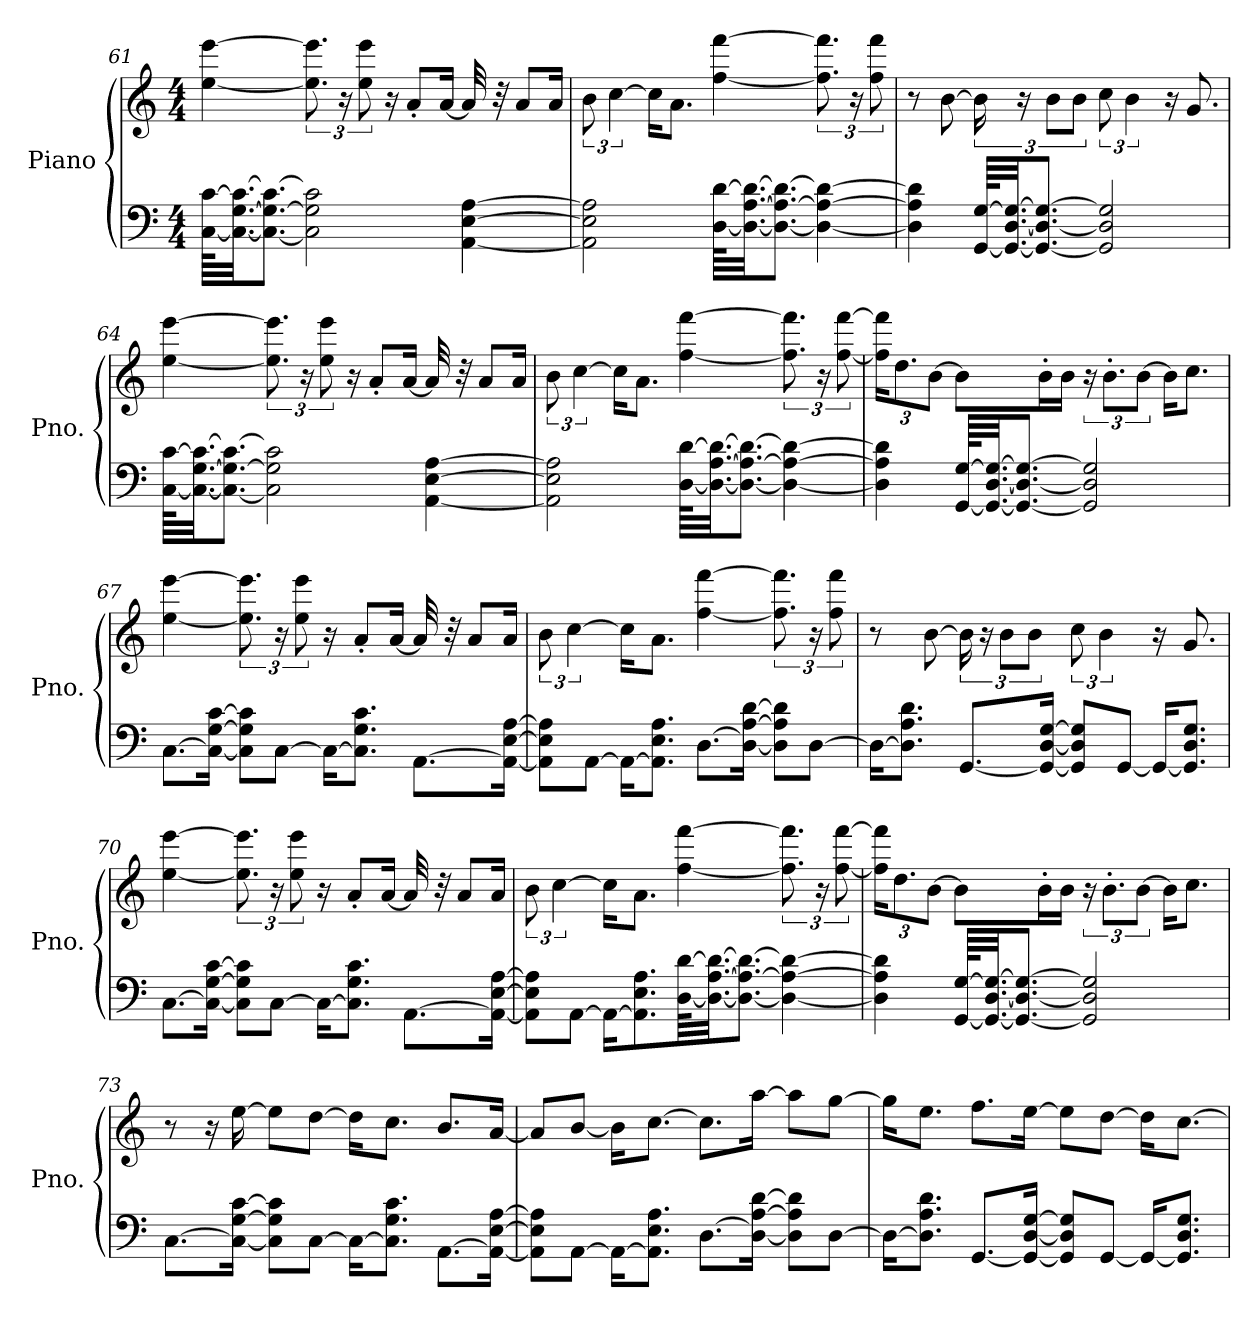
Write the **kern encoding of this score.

**kern	**kern
*part2	*part1
*staff2	*staff1
*I"Piano	*I"Piano
*I'Pno.	*I'Pno.
*clefF4	*clefG2
*k[]	*k[]
*M4/4	*M4/4
=61	=61
[64C\ [64c\KLLL	[4ee\ [4eee\
32.C\_ [32.G\ 32.c\_JJ	.
8.C\_ 8.G\_ 8.c\_J	.
2C\] 2G\] 2c\]	12.ee\] 12.eee\]
.	24r
.	12ee\ 12eee\
.	16r
.	8a'/L
.	[16a/Jk
[4AA\ [4E\ [4A\	32a/]
.	32r
.	8a/L
.	16a/Jk
!!LO:LB:g=z
=62	=62
2AA\] 2E\] 2A\]	12b\
.	[6cc\
.	16cc\KL]
.	8.a\J
[64D\ [64d\KLLL	[4ff\ [4fff\
32.D\_ [32.A\ 32.d\_JJ	.
8.D\_ 8.A\_ 8.d\_J	.
4D\_ 4A\_ 4d\_	12.ff\] 12.fff\]
.	24r
.	12ff\ 12fff\
=63	=63
4D\] 4A\] 4d\]	8r
.	[8b\
[64GG/ [64G/KLLL	24b\]
32.GG/_ [32.D/ 32.G/_JJ	.
.	24r
8.GG/_ 8.D/_ 8.G/_J	.
.	12b\L
.	12b\J
2GG/] 2D/] 2G/]	12cc\
.	6b\
.	16r
.	8.g/
!!LO:LB:g=z
=64	=64
[64C\ [64c\KLLL	[4ee\ [4eee\
32.C\_ [32.G\ 32.c\_JJ	.
8.C\_ 8.G\_ 8.c\_J	.
2C\] 2G\] 2c\]	12.ee\] 12.eee\]
.	24r
.	12ee\ 12eee\
.	16r
.	8a'/L
.	[16a/Jk
[4AA\ [4E\ [4A\	32a/]
.	32r
.	8a/L
.	16a/Jk
=65	=65
2AA\] 2E\] 2A\]	12b\
.	[6cc\
.	16cc\KL]
.	8.a\J
[64D\ [64d\KLLL	[4ff\ [4fff\
32.D\_ [32.A\ 32.d\_JJ	.
8.D\_ 8.A\_ 8.d\_J	.
4D\_ 4A\_ 4d\_	12.ff\] 12.fff\]
.	24r
.	[12ff\ [12fff\
!!LO:PB:g=z
=66	=66
*	*Xbrackettup
4D\] 4A\] 4d\]	24ff\] 24fff\]KL
.	12.dd\
.	[12b\J
[64GG/ [64G/KLLL	8b\L]
32.GG/_ [32.D/ 32.G/_JJ	.
8.GG/_ 8.D/_ 8.G/_J	.
.	16b'\L
.	16b\JJ
*	*brackettup
2GG/] 2D/] 2G/]	24r
.	12.b'\L
.	[12b\J
.	16b\KL]
.	8.cc\J
=67	=67
[8.C\L	[4ee\ [4eee\
16C\_ [16G\ [16c\Jk	.
8C\] 8G\] 8c\]L	12.ee\] 12.eee\]
[8C\J	24r
.	12ee\ 12eee\
16C\KL_	16r
8.C\] 8.G\ 8.c\J	8a'/L
.	[16a/Jk
[8.AA\L	32a/]
.	32r
.	8a/L
16AA\_ [16E\ [16A\Jk	16a/Jk
=68	=68
8AA\] 8E\] 8A\]L	12b\
.	[6cc\
[8AA\J	.
16AA\KL_	16cc\KL]
8.AA\] 8.E\ 8.A\J	8.a\J
[8.D\L	[4ff\ [4fff\
16D\_ [16A\ [16d\Jk	.
8D\] 8A\] 8d\]L	12.ff\] 12.fff\]
[8D\J	24r
.	12ff\ 12fff\
!!LO:LB:g=z
=69	=69
16D\KL_	8r
8.D\] 8.A\ 8.d\J	.
.	[8b\
[8.GG/L	24b\]
.	24r
.	12b\L
.	12b\J
16GG/_ [16D/ [16G/Jk	.
8GG/] 8D/] 8G/]L	12cc\
.	6b\
[8GG/J	.
16GG/KL_	16r
8.GG/] 8.D/ 8.G/J	8.g/
=70	=70
[8.C\L	[4ee\ [4eee\
16C\_ [16G\ [16c\Jk	.
8C\] 8G\] 8c\]L	12.ee\] 12.eee\]
[8C\J	24r
.	12ee\ 12eee\
16C\KL_	16r
8.C\] 8.G\ 8.c\J	8a'/L
.	[16a/Jk
[8.AA\L	32a/]
.	32r
.	8a/L
16AA\_ [16E\ [16A\Jk	16a/Jk
!!LO:LB:g=z
=71	=71
8AA\] 8E\] 8A\]L	12b\
.	[6cc\
[8AA\J	.
16AA\KL_	16cc\KL]
8.AA\] 8.E\ 8.A\	8.a\J
[64D\ [64d\KLL	[4ff\ [4fff\
32.D\_ [32.A\ 32.d\_JJ	.
8.D\_ 8.A\_ 8.d\_J	.
4D\_ 4A\_ 4d\_	12.ff\] 12.fff\]
.	24r
.	[12ff\ [12fff\
=72	=72
*	*Xbrackettup
4D\] 4A\] 4d\]	24ff\] 24fff\]KL
.	12.dd\
.	[12b\J
[64GG/ [64G/KLLL	8b\L]
32.GG/_ [32.D/ 32.G/_JJ	.
8.GG/_ 8.D/_ 8.G/_J	.
.	16b'\L
.	16b\JJ
*	*brackettup
2GG/] 2D/] 2G/]	24r
.	12.b'\L
.	[12b\J
.	16b\KL]
.	8.cc\J
=73	=73
[8.C\L	8r
.	16r
16C\_ [16G\ [16c\Jk	[16ee\
8C\] 8G\] 8c\]L	8ee\L]
[8C\J	[8dd\J
16C\KL_	16dd\KL]
8.C\] 8.G\ 8.c\J	8.cc\J
[8.AA\L	8.b/L
16AA\_ [16E\ [16A\Jk	[16a/Jk
!!LO:LB:g=z
=74	=74
8AA\] 8E\] 8A\]L	8a/L]
[8AA\J	[8b/J
16AA\KL_	16b\KL]
8.AA\] 8.E\ 8.A\J	[8.cc\J
[8.D\L	8.cc\L]
16D\_ [16A\ [16d\Jk	[16aa\Jk
8D\] 8A\] 8d\]L	8aa\L]
[8D\J	[8gg\J
=75	=75
16D\KL_	16gg\KL]
8.D\] 8.A\ 8.d\J	8.ee\J
[8.GG/L	8.ff\L
16GG/_ [16D/ [16G/Jk	[16ee\Jk
8GG/] 8D/] 8G/]L	8ee\L]
[8GG/J	[8dd\J
16GG/KL_	16dd\KL]
8.GG/] 8.D/ 8.G/J	[8.cc\J
=	=
*-	*-
